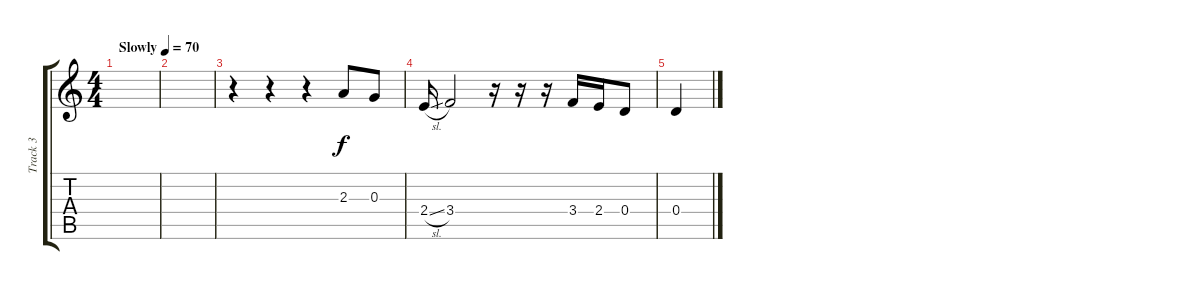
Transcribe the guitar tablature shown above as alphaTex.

\track ("Track 3" "Track 3") {instrument acousticguitarsteel}
\staff {score tabs}
\tuning (E4 B3 G3 D3 A2 E2) {hide}
\ts (4 4)
\tempo (70 "Slowly")
\clef g2
\ks c
|
|
r.4 r.4 r.4 2.3.8 0.3.8 |
2.4{sl}.16 3.4.2 r.16 r.16 r.16 3.4.16 2.4.16 0.4.8 |
0.4.4
